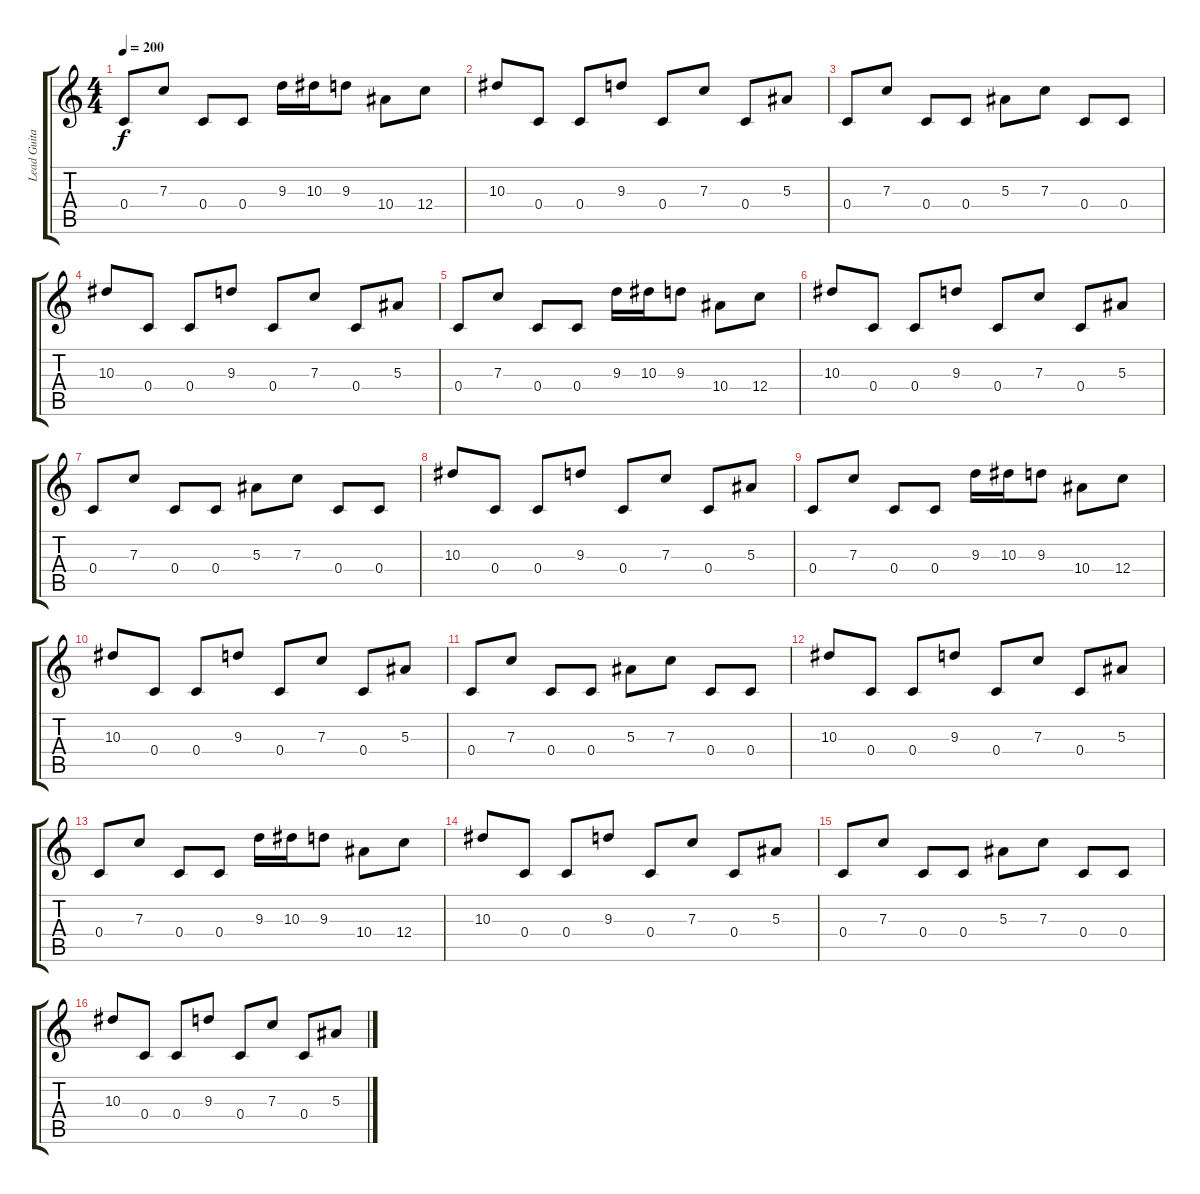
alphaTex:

\track ("Lead Guitar" "Lead Guita") {instrument distortionguitar}
\staff {score tabs}
\tuning (D4 A3 F3 C3 G2 C2) {hide}
\ts (4 4)
\tempo 200
\clef g2
\ks c
0.4.8{dy f} 7.3.8 0.4.8 0.4.8 9.3.16 10.3.16 9.3.8 10.4.8 12.4.8 |
10.3.8 0.4.8 0.4.8 9.3.8 0.4.8 7.3.8 0.4.8 5.3.8 |
0.4.8 7.3.8 0.4.8 0.4.8 5.3.8 7.3.8 0.4.8 0.4.8 |
10.3.8 0.4.8 0.4.8 9.3.8 0.4.8 7.3.8 0.4.8 5.3.8 |
0.4.8 7.3.8 0.4.8 0.4.8 9.3.16 10.3.16 9.3.8 10.4.8 12.4.8 |
10.3.8 0.4.8 0.4.8 9.3.8 0.4.8 7.3.8 0.4.8 5.3.8 |
0.4.8 7.3.8 0.4.8 0.4.8 5.3.8 7.3.8 0.4.8 0.4.8 |
10.3.8 0.4.8 0.4.8 9.3.8 0.4.8 7.3.8 0.4.8 5.3.8 |
0.4.8 7.3.8 0.4.8 0.4.8 9.3.16 10.3.16 9.3.8 10.4.8 12.4.8 |
10.3.8 0.4.8 0.4.8 9.3.8 0.4.8 7.3.8 0.4.8 5.3.8 |
0.4.8 7.3.8 0.4.8 0.4.8 5.3.8 7.3.8 0.4.8 0.4.8 |
10.3.8 0.4.8 0.4.8 9.3.8 0.4.8 7.3.8 0.4.8 5.3.8 |
0.4.8 7.3.8 0.4.8 0.4.8 9.3.16 10.3.16 9.3.8 10.4.8 12.4.8 |
10.3.8 0.4.8 0.4.8 9.3.8 0.4.8 7.3.8 0.4.8 5.3.8 |
0.4.8 7.3.8 0.4.8 0.4.8 5.3.8 7.3.8 0.4.8 0.4.8 |
10.3.8 0.4.8 0.4.8 9.3.8 0.4.8 7.3.8 0.4.8 5.3.8
